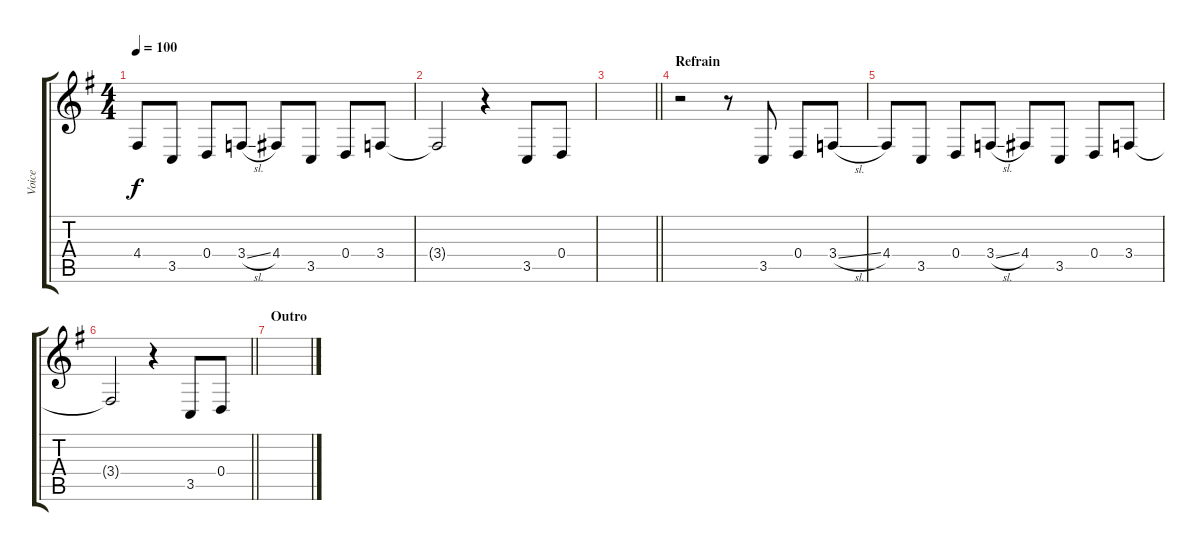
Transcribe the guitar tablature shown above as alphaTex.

\track ("Voice" "Voice") {instrument altosax}
\staff {score tabs}
\tuning (E4 B3 G3 D3 A2 E2) {hide}
\ts (4 4)
\tempo 100
\clef g2
\ks eminor
4.4.8{dy f} 3.5.8 0.4.8 3.4{sl}.8 4.4.8 3.5.8 0.4.8 3.4.8 |
3.4{t}.2 r.4 3.5.8 0.4.8 |
\barLineRight lightlight
|
\section ("" "Refrain")
r.2 r.8 3.5.8 0.4.8 3.4{sl}.8 |
4.4.8 3.5.8 0.4.8 3.4{sl}.8 4.4.8 3.5.8 0.4.8 3.4.8 |
\barLineRight lightlight
3.4{t}.2 r.4 3.5.8 0.4.8 |
\section ("" "Outro")
